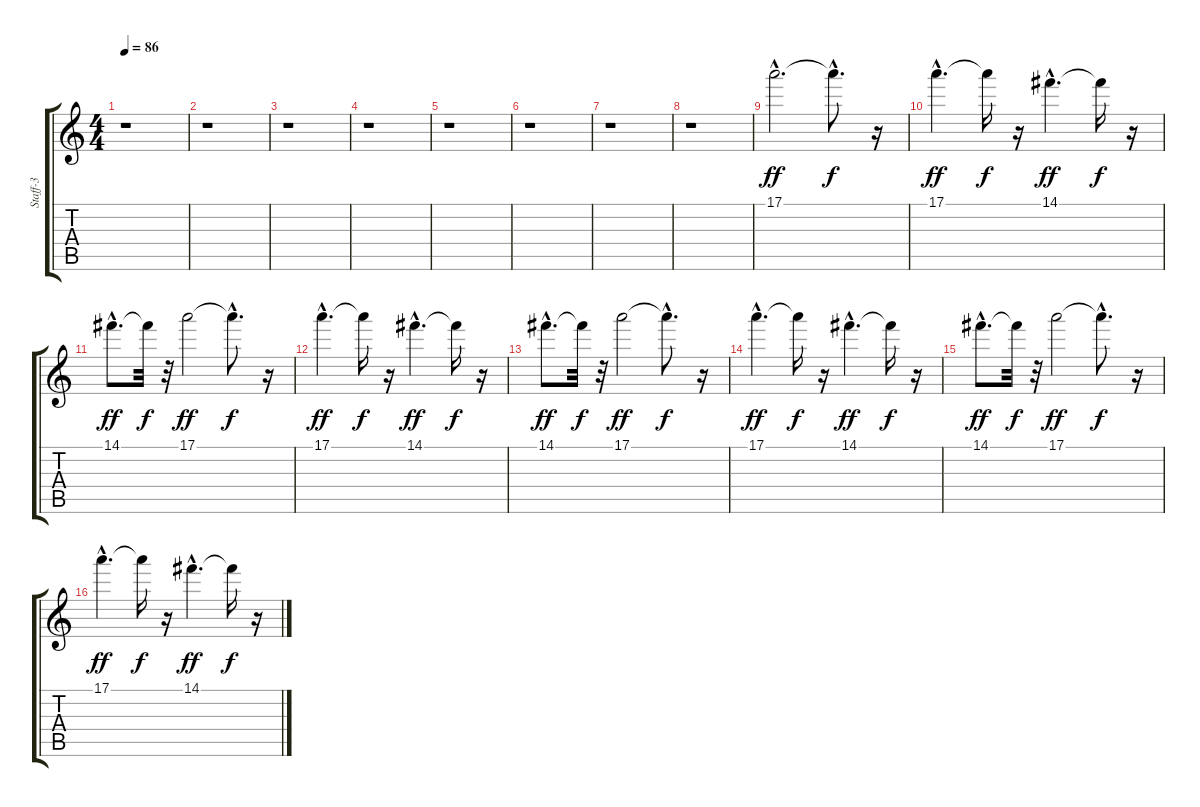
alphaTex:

\track ("Staff-3" "Staff-3") {instrument distortionguitar}
\staff {score tabs}
\tuning (E4 B3 G3 D3 A2 E2) {hide}
\ts (4 4)
\tempo 86
\clef g2
\ks c
r.1{dy ff instrument distortionguitar} |
r.1 |
r.1 |
r.1 |
r.1 |
r.1 |
r.1 |
r.1 |
17.1{hac}.2{d} 17.1{hac t}.8{d dy f} r.16 |
17.1{hac}.4{d dy ff} 17.1{t}.16{dy f} r.16 14.1{hac}.4{d dy ff} 14.1{t}.16{dy f} r.16 |
14.1{hac}.8{d dy ff} 14.1{t}.32{dy f} r.32 17.1.2{dy ff} 17.1{hac t}.8{d dy f} r.16 |
17.1{hac}.4{d dy ff} 17.1{t}.16{dy f} r.16 14.1{hac}.4{d dy ff} 14.1{t}.16{dy f} r.16 |
14.1{hac}.8{d dy ff} 14.1{t}.32{dy f} r.32 17.1.2{dy ff} 17.1{hac t}.8{d dy f} r.16 |
17.1{hac}.4{d dy ff} 17.1{t}.16{dy f} r.16 14.1{hac}.4{d dy ff} 14.1{t}.16{dy f} r.16 |
14.1{hac}.8{d dy ff} 14.1{t}.32{dy f} r.32 17.1.2{dy ff} 17.1{hac t}.8{d dy f} r.16 |
17.1{hac}.4{d dy ff} 17.1{t}.16{dy f} r.16 14.1{hac}.4{d dy ff} 14.1{t}.16{dy f} r.16
